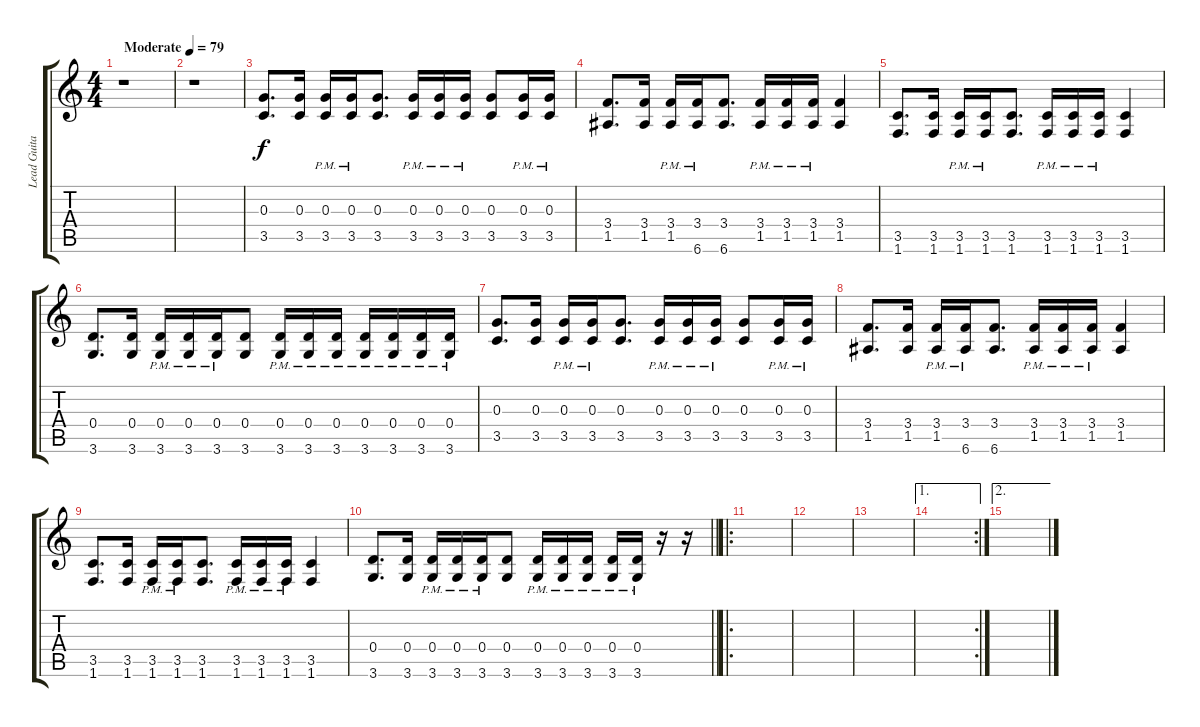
\track ("Lead Guitar" "Lead Guita") {instrument distortionguitar}
\staff {score tabs}
\tuning (E4 B3 G3 D3 A2 E2) {hide}
\ts (4 4)
\tempo (79 "Moderate")
\clef g2
\ks c
r.1{dy f instrument distortionguitar} |
r.1 |
(0.3 3.5).8{d} (0.3 3.5).16 (0.3{pm} 3.5{pm}).16 (0.3{pm} 3.5{pm}).16 (0.3 3.5).8{d} (0.3{pm} 3.5{pm}).16 (0.3{pm} 3.5{pm}).16 (0.3{pm} 3.5{pm}).16 (0.3 3.5).8 (0.3{pm} 3.5{pm}).16 (0.3{pm} 3.5{pm}).16 |
(3.4 1.5).8{d} (3.4 1.5).16 (3.4{pm} 1.5{pm}).16 (3.4{pm} 6.6{pm}).16 (3.4 6.6).8{d} (3.4{pm} 1.5{pm}).16 (3.4{pm} 1.5{pm}).16 (3.4{pm} 1.5{pm}).16 (3.4 1.5).4 |
(3.5 1.6).8{d} (3.5 1.6).16 (3.5{pm} 1.6{pm}).16 (3.5{pm} 1.6{pm}).16 (3.5 1.6).8{d} (3.5{pm} 1.6{pm}).16 (3.5{pm} 1.6{pm}).16 (3.5{pm} 1.6{pm}).16 (3.5 1.6).4 |
(0.4 3.6).8{d} (0.4 3.6).16 (0.4{pm} 3.6{pm}).16 (0.4{pm} 3.6{pm}).16 (0.4{pm} 3.6{pm}).16 (0.4 3.6).8 (0.4{pm} 3.6{pm}).16 (0.4{pm} 3.6{pm}).16 (0.4{pm} 3.6{pm}).16 (0.4{pm} 3.6{pm}).16 (0.4{pm} 3.6{pm}).16 (0.4{pm} 3.6{pm}).16 (0.4{pm} 3.6{pm}).16 |
(0.3 3.5).8{d} (0.3 3.5).16 (0.3{pm} 3.5{pm}).16 (0.3{pm} 3.5{pm}).16 (0.3 3.5).8{d} (0.3{pm} 3.5{pm}).16 (0.3{pm} 3.5{pm}).16 (0.3{pm} 3.5{pm}).16 (0.3 3.5).8 (0.3{pm} 3.5{pm}).16 (0.3{pm} 3.5{pm}).16 |
(3.4 1.5).8{d} (3.4 1.5).16 (3.4{pm} 1.5{pm}).16 (3.4{pm} 6.6{pm}).16 (3.4 6.6).8{d} (3.4{pm} 1.5{pm}).16 (3.4{pm} 1.5{pm}).16 (3.4{pm} 1.5{pm}).16 (3.4 1.5).4 |
(3.5 1.6).8{d} (3.5 1.6).16 (3.5{pm} 1.6{pm}).16 (3.5{pm} 1.6{pm}).16 (3.5 1.6).8{d} (3.5{pm} 1.6{pm}).16 (3.5{pm} 1.6{pm}).16 (3.5{pm} 1.6{pm}).16 (3.5 1.6).4 |
\barLineRight lightlight
(0.4 3.6).8{d} (0.4 3.6).16 (0.4{pm} 3.6{pm}).16 (0.4{pm} 3.6{pm}).16 (0.4{pm} 3.6{pm}).16 (0.4 3.6).8 (0.4{pm} 3.6{pm}).16 (0.4{pm} 3.6{pm}).16 (0.4{pm} 3.6{pm}).16 (0.4{pm} 3.6{pm}).16 (0.4{pm} 3.6{pm}).16 r.16 r.16 |
\ro
|
|
|
\ae 1
\rc 2
|
\ae 2
